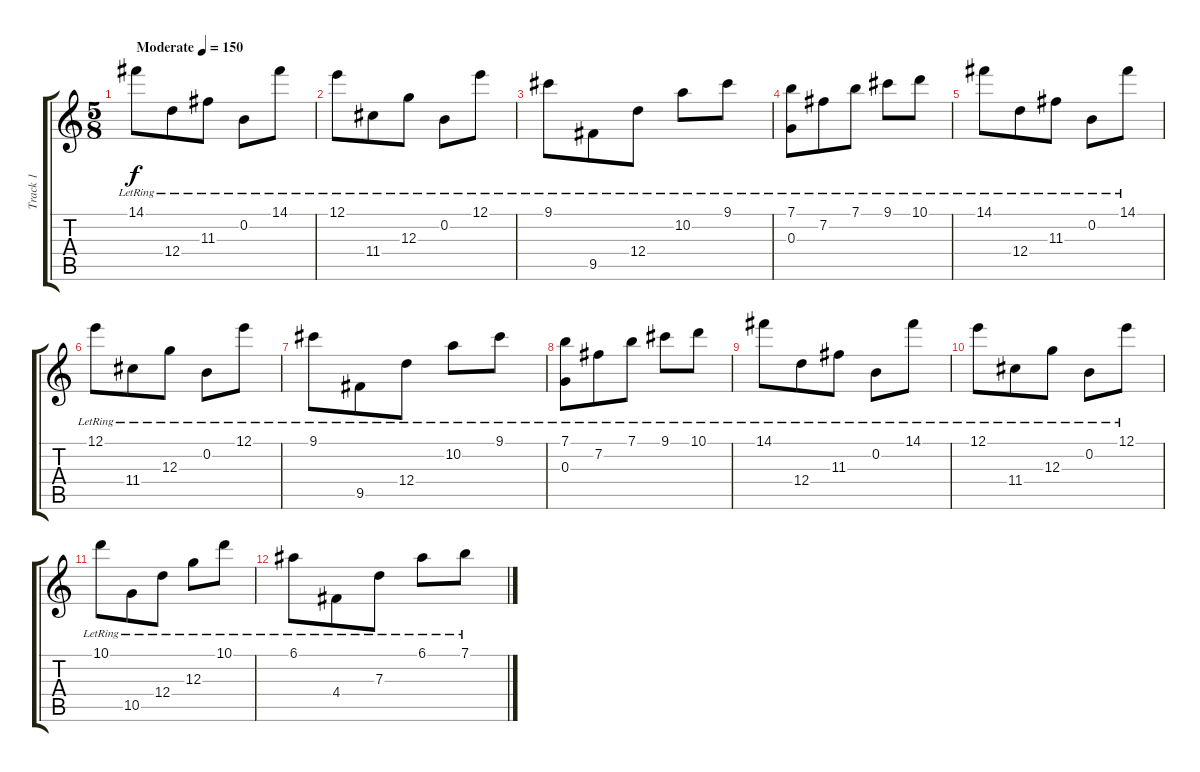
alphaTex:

\track ("Track 1" "Track 1") {instrument electricguitarjazz}
\staff {score tabs}
\tuning (E4 B3 G3 D3 A2 E2) {hide}
\ts (5 8)
\tempo (150 "Moderate")
\clef g2
\ks c
14.1{lr}.8{dy f instrument electricguitarjazz} 12.4{lr}.8 11.3{lr}.8 0.2{lr}.8 14.1{lr}.8 |
12.1{lr}.8 11.4{lr}.8 12.3{lr}.8 0.2{lr}.8 12.1{lr}.8 |
9.1{lr}.8 9.5{lr}.8 12.4{lr}.8 10.2{lr}.8 9.1{lr}.8 |
(7.1{lr} 0.3{lr}).8 7.2{lr}.8 7.1{lr}.8 9.1{lr}.8 10.1{lr}.8 |
14.1{lr}.8 12.4{lr}.8 11.3{lr}.8 0.2{lr}.8 14.1{lr}.8 |
12.1{lr}.8 11.4{lr}.8 12.3{lr}.8 0.2{lr}.8 12.1{lr}.8 |
9.1{lr}.8 9.5{lr}.8 12.4{lr}.8 10.2{lr}.8 9.1{lr}.8 |
(7.1{lr} 0.3{lr}).8 7.2{lr}.8 7.1{lr}.8 9.1{lr}.8 10.1{lr}.8 |
14.1{lr}.8 12.4{lr}.8 11.3{lr}.8 0.2{lr}.8 14.1{lr}.8 |
12.1{lr}.8 11.4{lr}.8 12.3{lr}.8 0.2{lr}.8 12.1{lr}.8 |
10.1{lr}.8 10.5{lr}.8 12.4{lr}.8 12.3{lr}.8 10.1{lr}.8 |
6.1{lr}.8 4.4{lr}.8 7.3{lr}.8 6.1{lr}.8 7.1{lr}.8
